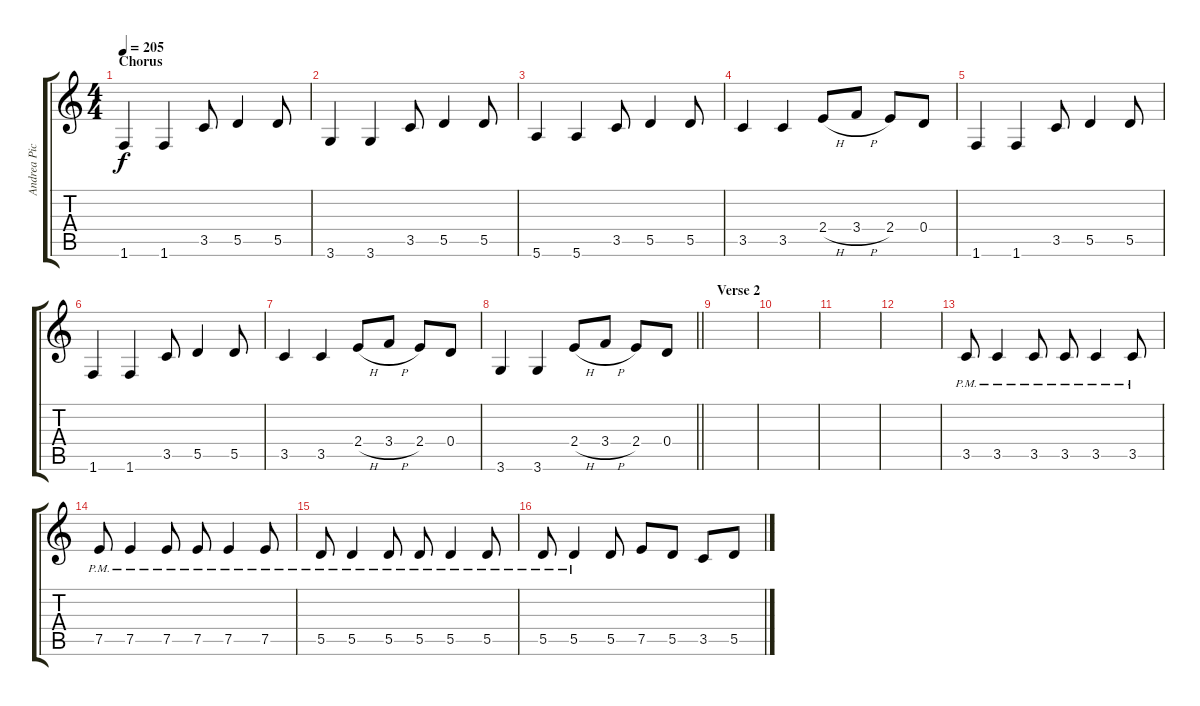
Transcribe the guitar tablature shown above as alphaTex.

\track ("Andrea Pica" "Andrea Pic") {instrument distortionguitar}
\staff {score tabs}
\tuning (E4 B3 G3 D3 A2 E2) {hide}
\ts (4 4)
\section ("" "Chorus")
\tempo 205
\clef g2
\ks c
1.6.4{dy f} 1.6.4 3.5.8 5.5.4 5.5.8 |
3.6.4 3.6.4 3.5.8 5.5.4 5.5.8 |
5.6.4 5.6.4 3.5.8 5.5.4 5.5.8 |
3.5.4 3.5.4 2.4{h}.8 3.4{h}.8 2.4.8 0.4.8 |
1.6.4 1.6.4 3.5.8 5.5.4 5.5.8 |
1.6.4 1.6.4 3.5.8 5.5.4 5.5.8 |
3.5.4 3.5.4 2.4{h}.8 3.4{h}.8 2.4.8 0.4.8 |
\barLineRight lightlight
3.6.4 3.6.4 2.4{h}.8 3.4{h}.8 2.4.8 0.4.8 |
\section ("" "Verse 2")
|
|
|
|
3.5{pm}.8 3.5{pm}.4 3.5{pm}.8 3.5{pm}.8 3.5{pm}.4 3.5{pm}.8 |
7.5{pm}.8 7.5{pm}.4 7.5{pm}.8 7.5{pm}.8 7.5{pm}.4 7.5{pm}.8 |
5.5{pm}.8 5.5{pm}.4 5.5{pm}.8 5.5{pm}.8 5.5{pm}.4 5.5{pm}.8 |
5.5{pm}.8 5.5{pm}.4 5.5.8 7.5.8 5.5.8 3.5.8 5.5.8
